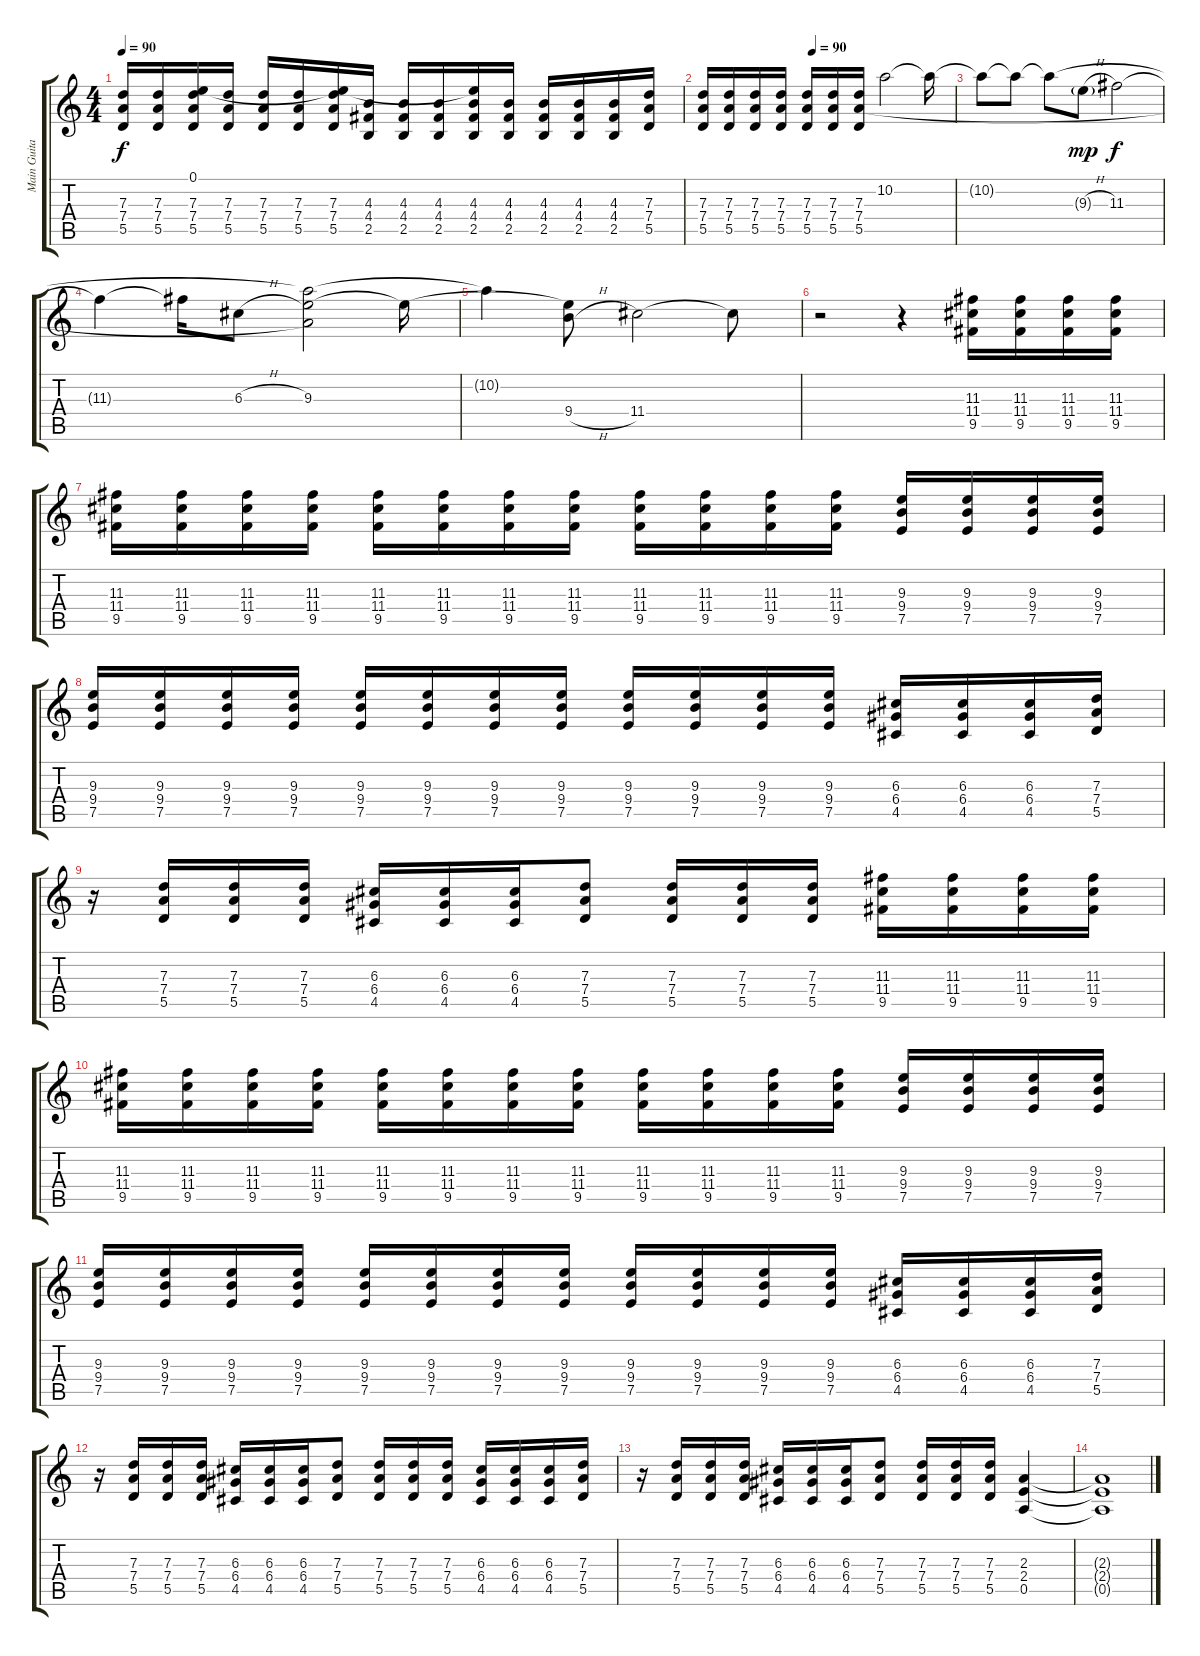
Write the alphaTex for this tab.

\track ("Main Guitar" "Main Guita") {instrument overdrivenguitar}
\staff {score tabs}
\tuning (E4 B3 G3 D3 A2 E2) {hide}
\ts (4 4)
\tempo 90
\clef g2
\ks c
(7.3 7.4 5.5).16{dy f} (7.3 7.4 5.5).16{volume 16} (0.1{t} 7.3 7.4 5.5).16{volume 10} (7.3 7.4 5.5).16 (7.3 7.4 5.5).16 (7.3 7.4 5.5).16{volume 16} (0.1{t} 7.3 7.4 5.5).16{volume 10} (4.3 4.4 2.5).16 (4.3 4.4 2.5).16 (4.3 4.4 2.5).16{volume 16} (0.1{t} 4.3 4.4 2.5).16{volume 10} (4.3 4.4 2.5).16 (4.3 4.4 2.5).16 (4.3 4.4 2.5).16{volume 16} (4.3 4.4 2.5).16{volume 10} (7.3 7.4 5.5).16 |
\tempo (90 0.4375)
(7.3 7.4 5.5).16 (7.3 7.4 5.5).16{volume 16} (7.3 7.4 5.5).16{volume 10} (7.3 7.4 5.5).16 (7.3 7.4 5.5).16 (7.3 7.4 5.5).16{volume 16} (7.3 7.4 5.5).16{volume 10} 10.2.2{volume 16} 10.2{t}.16 |
10.2{t}.8 10.2{t}.8 10.2{t}.8 9.3{h g}.8{dy mp} 11.3.2{dy f} |
11.3{t}.4 11.3{t}.16 6.3{h}.8 (10.2{t} 9.3 7.4{t}).2 9.3{t}.16 |
10.2{t}.4 (9.3{t} 9.4{h}).8 11.4.2 11.4{t}.8 |
r.2 r.4 (11.3 11.4 9.5).16{volume 10} (11.3 11.4 9.5).16 (11.3 11.4 9.5).16{volume 16} (11.3 11.4 9.5).16{volume 10} |
(11.3 11.4 9.5).16 (11.3 11.4 9.5).16 (11.3 11.4 9.5).16{volume 16} (11.3 11.4 9.5).16{volume 10} (11.3 11.4 9.5).16 (11.3 11.4 9.5).16 (11.3 11.4 9.5).16{volume 16} (11.3 11.4 9.5).16{volume 10} (11.3 11.4 9.5).16 (11.3 11.4 9.5).16 (11.3 11.4 9.5).16{volume 16} (11.3 11.4 9.5).16{volume 10} (9.3 9.4 7.5).16 (9.3 9.4 7.5).16 (9.3 9.4 7.5).16{volume 16} (9.3 9.4 7.5).16{volume 10} |
(9.3 9.4 7.5).16 (9.3 9.4 7.5).16 (9.3 9.4 7.5).16{volume 16} (9.3 9.4 7.5).16{volume 10} (9.3 9.4 7.5).16 (9.3 9.4 7.5).16 (9.3 9.4 7.5).16{volume 16} (9.3 9.4 7.5).16{volume 10} (9.3 9.4 7.5).16 (9.3 9.4 7.5).16 (9.3 9.4 7.5).16{volume 16} (9.3 9.4 7.5).16{volume 10} (6.3 6.4 4.5).16{volume 16} (6.3 6.4 4.5).16 (6.3 6.4 4.5).16 (7.3 7.4 5.5).16 |
r.16 (7.3 7.4 5.5).16 (7.3 7.4 5.5).16 (7.3 7.4 5.5).16 (6.3 6.4 4.5).16 (6.3 6.4 4.5).16 (6.3 6.4 4.5).16 (7.3 7.4 5.5).8 (7.3 7.4 5.5).16 (7.3 7.4 5.5).16 (7.3 7.4 5.5).16 (11.3 11.4 9.5).16{volume 10} (11.3 11.4 9.5).16 (11.3 11.4 9.5).16{volume 16} (11.3 11.4 9.5).16{volume 10} |
(11.3 11.4 9.5).16 (11.3 11.4 9.5).16 (11.3 11.4 9.5).16{volume 16} (11.3 11.4 9.5).16{volume 10} (11.3 11.4 9.5).16 (11.3 11.4 9.5).16 (11.3 11.4 9.5).16{volume 16} (11.3 11.4 9.5).16{volume 10} (11.3 11.4 9.5).16 (11.3 11.4 9.5).16 (11.3 11.4 9.5).16{volume 16} (11.3 11.4 9.5).16{volume 10} (9.3 9.4 7.5).16 (9.3 9.4 7.5).16 (9.3 9.4 7.5).16{volume 16} (9.3 9.4 7.5).16{volume 10} |
(9.3 9.4 7.5).16 (9.3 9.4 7.5).16 (9.3 9.4 7.5).16{volume 16} (9.3 9.4 7.5).16{volume 10} (9.3 9.4 7.5).16 (9.3 9.4 7.5).16 (9.3 9.4 7.5).16{volume 16} (9.3 9.4 7.5).16{volume 10} (9.3 9.4 7.5).16 (9.3 9.4 7.5).16 (9.3 9.4 7.5).16{volume 16} (9.3 9.4 7.5).16{volume 10} (6.3 6.4 4.5).16{volume 16} (6.3 6.4 4.5).16 (6.3 6.4 4.5).16 (7.3 7.4 5.5).16 |
r.16 (7.3 7.4 5.5).16 (7.3 7.4 5.5).16 (7.3 7.4 5.5).16 (6.3 6.4 4.5).16 (6.3 6.4 4.5).16 (6.3 6.4 4.5).16 (7.3 7.4 5.5).8 (7.3 7.4 5.5).16 (7.3 7.4 5.5).16 (7.3 7.4 5.5).16 (6.3 6.4 4.5).16 (6.3 6.4 4.5).16 (6.3 6.4 4.5).16 (7.3 7.4 5.5).16 |
r.16 (7.3 7.4 5.5).16 (7.3 7.4 5.5).16 (7.3 7.4 5.5).16 (6.3 6.4 4.5).16 (6.3 6.4 4.5).16 (6.3 6.4 4.5).16 (7.3 7.4 5.5).8 (7.3 7.4 5.5).16 (7.3 7.4 5.5).16 (7.3 7.4 5.5).16 (2.3 2.4 0.5).4 |
(2.3{t} 2.4{t} 0.5{t}).1
